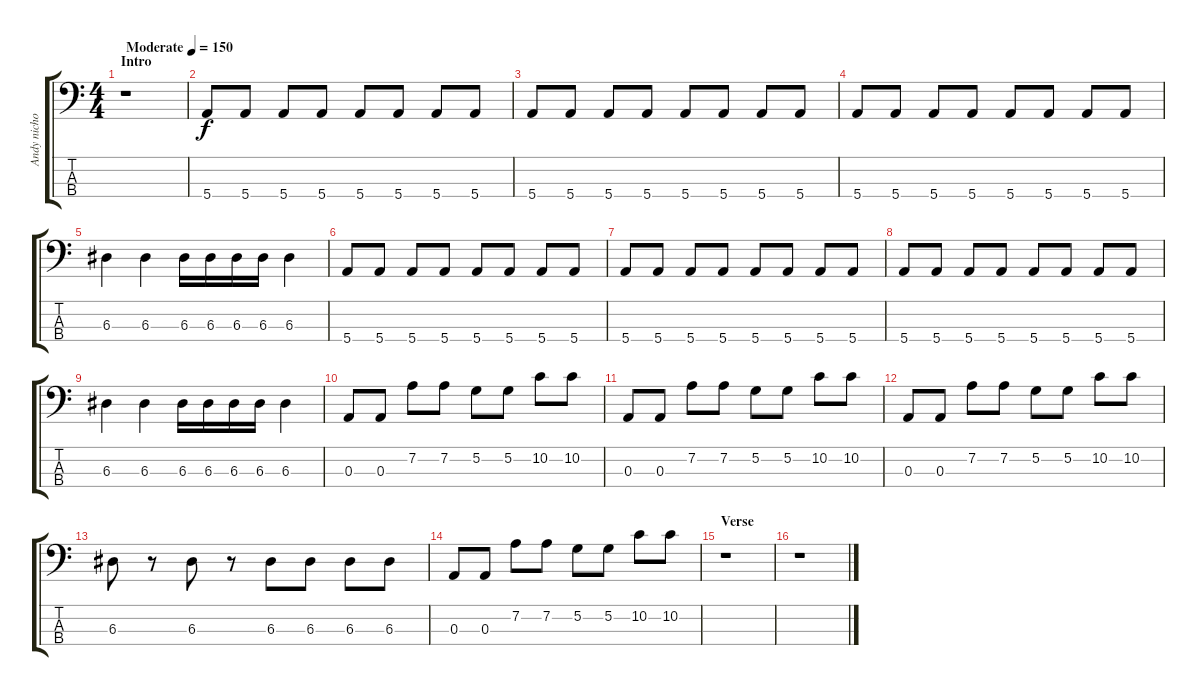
\track ("Andy nicholson" "Andy nicho") {instrument electricbasspick}
\staff {score tabs}
\tuning (G2 D2 A1 E1) {hide}
\ts (4 4)
\section ("" "Intro")
\tempo (150 "Moderate")
\clef f4
\ks c
r.1{dy f instrument electricbasspick} |
5.4.8 5.4.8 5.4.8 5.4.8 5.4.8 5.4.8 5.4.8 5.4.8 |
5.4.8 5.4.8 5.4.8 5.4.8 5.4.8 5.4.8 5.4.8 5.4.8 |
5.4.8 5.4.8 5.4.8 5.4.8 5.4.8 5.4.8 5.4.8 5.4.8 |
6.3.4 6.3.4 6.3.16 6.3.16 6.3.16 6.3.16 6.3.4 |
5.4.8 5.4.8 5.4.8 5.4.8 5.4.8 5.4.8 5.4.8 5.4.8 |
5.4.8 5.4.8 5.4.8 5.4.8 5.4.8 5.4.8 5.4.8 5.4.8 |
5.4.8 5.4.8 5.4.8 5.4.8 5.4.8 5.4.8 5.4.8 5.4.8 |
6.3.4 6.3.4 6.3.16 6.3.16 6.3.16 6.3.16 6.3.4 |
0.3.8 0.3.8 7.2.8 7.2.8 5.2.8 5.2.8 10.2.8 10.2.8 |
0.3.8 0.3.8 7.2.8 7.2.8 5.2.8 5.2.8 10.2.8 10.2.8 |
0.3.8 0.3.8 7.2.8 7.2.8 5.2.8 5.2.8 10.2.8 10.2.8 |
6.3.8 r.8 6.3.8 r.8 6.3.8 6.3.8 6.3.8 6.3.8 |
0.3.8 0.3.8 7.2.8 7.2.8 5.2.8 5.2.8 10.2.8 10.2.8 |
\section ("" "Verse")
r.1 |
r.1
